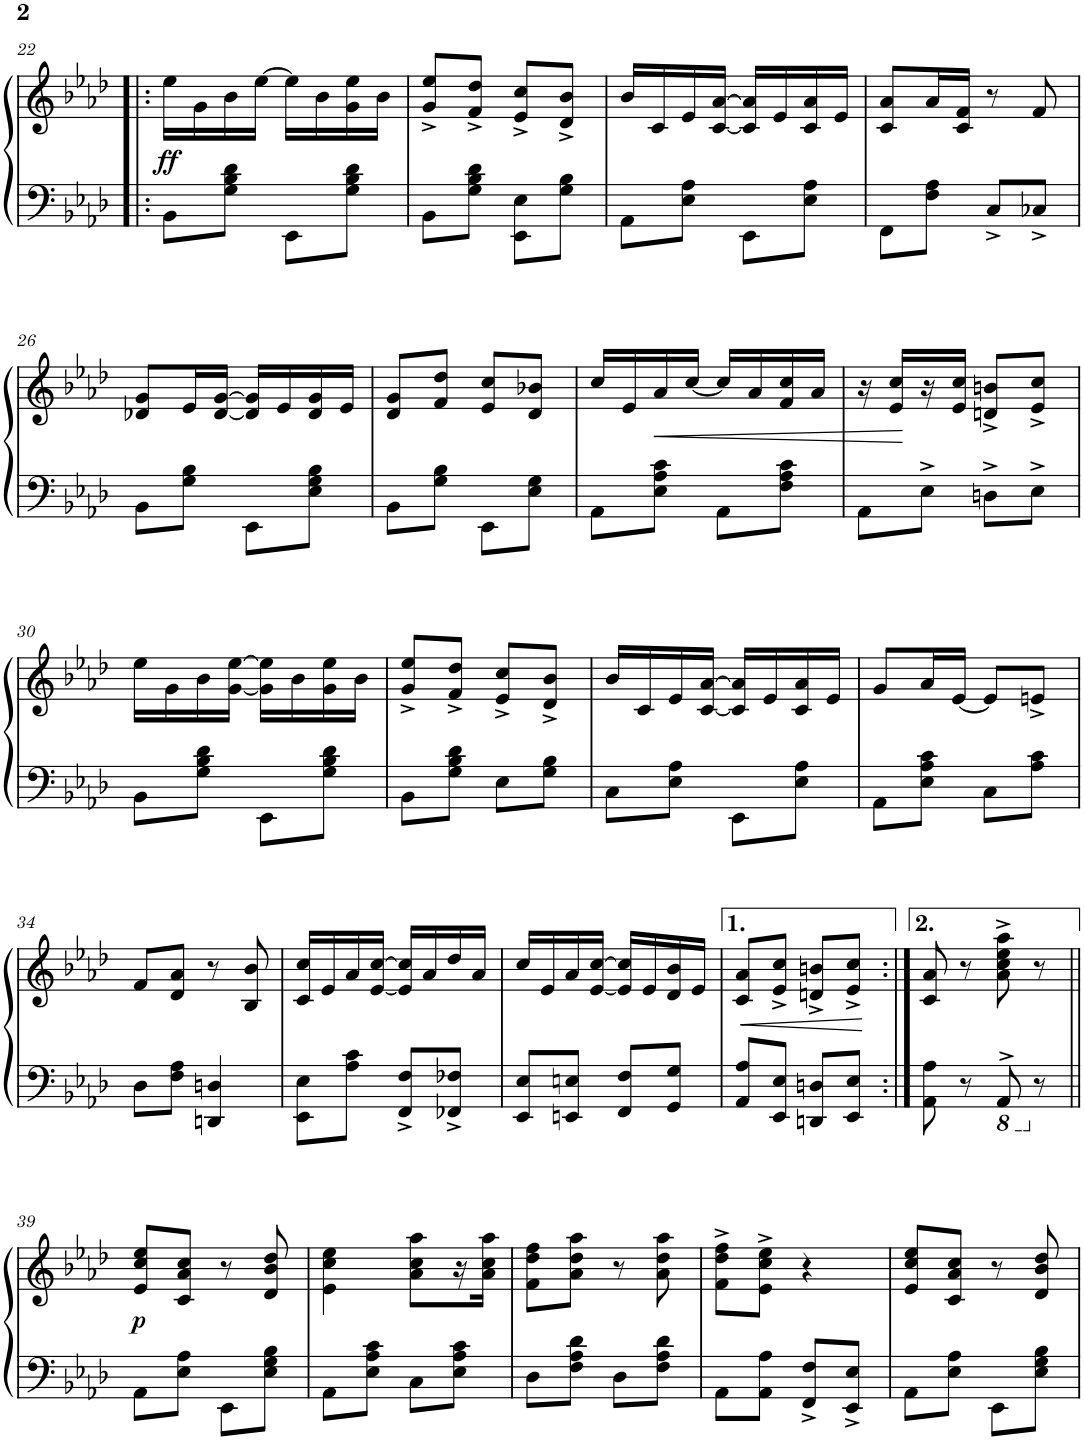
**kern	**kern	**dynam
*part1	*part1	*part1
*staff2	*staff1	*staff1/2
*I"Piano	*	*
*I'Pno.	*	*
!!LO:PB:g=z
*clefF4	*clefG2	*
*k[b-e-a-d-]	*k[b-e-a-d-]	*
*M2/4	*M2/4	*
=22!|:	=22!|:	=22!|:
!	!	!LO:DY:b
8BB-\L	16ee-\LL	ff
.	16g\	.
8G\ 8B-\ 8d-\J	16b-\	.
.	[16ee-\JJ	.
8EE-\L	16ee-\LL]	.
.	16b-\	.
8G\ 8B-\ 8d-\J	16g\ 16ee-\	.
.	16b-\JJ	.
=23	=23	=23
8BB-\L	8g/^ 8ee-/^L	.
8G\ 8B-\ 8d-\J	8f/^ 8dd-/^J	.
8EE-\ 8E-\L	8e-/^ 8cc/^L	.
8G\ 8B-\J	8d-/^ 8b-/^J	.
=24	=24	=24
8AA-\L	16b-/LL	.
.	16c/	.
8E-\ 8A-\J	16e-/	.
.	[16c/ [16a-/JJ	.
8EE-\L	16c/] 16a-/]LL	.
.	16e-/	.
8E-\ 8A-\J	16c/ 16a-/	.
.	16e-/JJ	.
=25	=25	=25
8FF\L	8c/ 8a-/L	.
8F\ 8A-\J	16a-/L	.
.	16c/ 16f/JJ	.
8C^/L	8r	.
8C-X^/J	8f/	.
!!LO:LB:g=z
=26	=26	=26
8BB-\L	8d-X/ 8g/L	.
8G\ 8B-\J	16e-/L	.
.	[16d-/ [16g/JJ	.
8EE-\L	16d-/] 16g/]LL	.
.	16e-/	.
8E-\ 8G\ 8B-\J	16d-/ 16g/	.
.	16e-/JJ	.
=27	=27	=27
8BB-\L	8d-/ 8g/L	.
8G\ 8B-\J	8f/ 8dd-/J	.
8EE-\L	8e-/ 8cc/L	.
8E-\ 8G\J	8d-/ 8b-X/J	.
=28	=28	=28
8AA-\L	16cc/LL	.
.	16e-/	.
!	!	!LO:HP:b
8E-\ 8A-\ 8c\J	16a-/	<
.	[16cc/JJ	.
8AA-\L	16cc/LL]	.
.	16a-/	.
8F\ 8A-\ 8c\J	16f/ 16cc/	.
.	16a-/JJ	.
=29	=29	=29
8AA-\L	16r	.
.	16e-/ 16cc/LL	.
8E-^\J	16r	[
.	16e-/ 16cc/JJ	.
8Dn^\L	8dn/^ 8bn/^L	.
8E-^\J	8e-/^ 8cc/^J	.
!!LO:LB:g=z
=30	=30	=30
8BB-\L	16ee-\LL	.
.	16g\	.
8G\ 8B-\ 8d-\J	16b-\	.
.	[16g\ [16ee-\JJ	.
8EE-\L	16g\] 16ee-\]LL	.
.	16b-\	.
8G\ 8B-\ 8d-\J	16g\ 16ee-\	.
.	16b-\JJ	.
=31	=31	=31
8BB-\L	8g/^ 8ee-/^L	.
8G\ 8B-\ 8d-\J	8f/^ 8dd-/^J	.
8E-\L	8e-/^ 8cc/^L	.
8G\ 8B-\J	8d-/^ 8b-/^J	.
=32	=32	=32
8C\L	16b-/LL	.
.	16c/	.
8E-\ 8A-\J	16e-/	.
.	[16c/ [16a-/JJ	.
8EE-\L	16c/] 16a-/]LL	.
.	16e-/	.
8E-\ 8A-\J	16c/ 16a-/	.
.	16e-/JJ	.
=33	=33	=33
8AA-\L	8g/L	.
8E-\ 8A-\ 8c\J	16a-/L	.
.	[16e-/JJ	.
8C\L	8e-/L]	.
8A-\ 8c\J	8en^/J	.
!!LO:LB:g=z
=34	=34	=34
8D-\L	8f/L	.
8F\ 8A-\J	8d-/ 8a-/J	.
4DDn/ 4Dn/	8r	.
.	8B-/ 8b-/	.
=35	=35	=35
8EE-\ 8E-\L	16c/ 16cc/LL	.
.	16e-/	.
8A-\ 8c\J	16a-/	.
.	[16e-/ [16cc/JJ	.
8FF/^ 8F/^L	16e-/] 16cc/]LL	.
.	16a-/	.
8FF-X/^ 8F-X/^J	16dd-/	.
.	16a-/JJ	.
=36	=36	=36
8EE-/ 8E-/L	16cc/LL	.
.	16e-/	.
8EEn/ 8En/J	16a-/	.
.	[16e-/ [16cc/JJ	.
8FF/ 8F/L	16e-/] 16cc/]LL	.
.	16e-/	.
8GG/ 8G/J	16d-/ 16b-/	.
.	16e-/JJ	.
=37	=37	=37
!	!	!LO:HP:b
8AA-/ 8A-/L	8c/ 8a-/L	<
8EE-/ 8E-/J	8e-/^ 8cc/^J	.
8DDn/ 8Dn/L	8dn/^ 8bn/^L	.
8EE-/ 8E-/J	8e-/^ 8cc/^J	.
.	.	[
=38:|!	=38:|!	=38:|!
8AA-\ 8A-\	8c/ 8a-/	.
8r	8r	.
*8ba	*	*
8AAA-^>/	8a-\^ 8cc\^ 8ee-\^ 8aa-\^	.
*X8ba	*	*
8r	8r	.
!!LO:LB:g=z
=39||	=39||	=39||
!	!	!LO:DY:b
8AA-\L	8e-/ 8cc/ 8ee-/L	p
8E-\ 8A-\J	8c/ 8a-/ 8cc/J	.
8EE-\L	8r	.
8E-\ 8G\ 8B-\J	8d-/ 8b-/ 8dd-/	.
=40	=40	=40
8AA-\L	4e-\ 4cc\ 4ee-\	.
8E-\ 8A-\ 8c\J	.	.
8C\L	8a-\ 8cc\ 8aa-\L	.
8E-\ 8A-\ 8c\J	16r	.
.	16a-\ 16cc\ 16aa-\JJ	.
=41	=41	=41
8D-\L	8f\ 8dd-\ 8ff\L	.
8F\ 8A-\ 8d-\J	8a-\ 8dd-\ 8aa-\J	.
8D-\L	8r	.
8F\ 8A-\ 8d-\J	8a-\ 8dd-\ 8aa-\	.
=42	=42	=42
8AA-\L	8f\^ 8dd-\^ 8ff\^L	.
8AA-\ 8A-\J	8e-\^ 8cc\^ 8ee-\^J	.
8FF/^ 8F/^L	4r	.
8EE-/^ 8E-/^J	.	.
=43	=43	=43
8AA-\L	8e-/ 8cc/ 8ee-/L	.
8E-\ 8A-\J	8c/ 8a-/ 8cc/J	.
8EE-\L	8r	.
8E-\ 8G\ 8B-\J	8d-/ 8b-/ 8dd-/	.
=	=	=
*-	*-	*-
